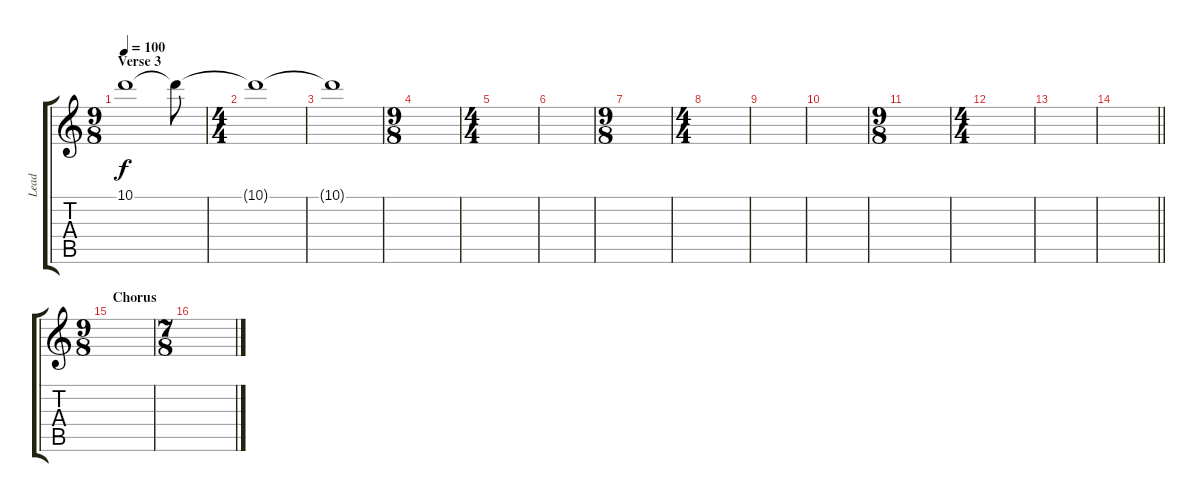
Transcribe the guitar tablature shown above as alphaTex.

\track ("Lead" "Lead") {instrument distortionguitar}
\staff {score tabs}
\tuning (E4 B3 G3 D3 A2 E2) {hide}
\ts (9 8)
\section ("" "Verse 3")
\tempo 100
\clef g2
\ks c
10.1{t}.1{dy f} 10.1{t}.8 |
\ts (4 4)
10.1{t}.1 |
10.1{t}.1 |
\ts (9 8)
|
\ts (4 4)
|
|
\ts (9 8)
|
\ts (4 4)
|
|
|
\ts (9 8)
|
\ts (4 4)
|
|
\barLineRight lightlight
|
\ts (9 8)
\section ("" "Chorus")
|
\ts (7 8)
